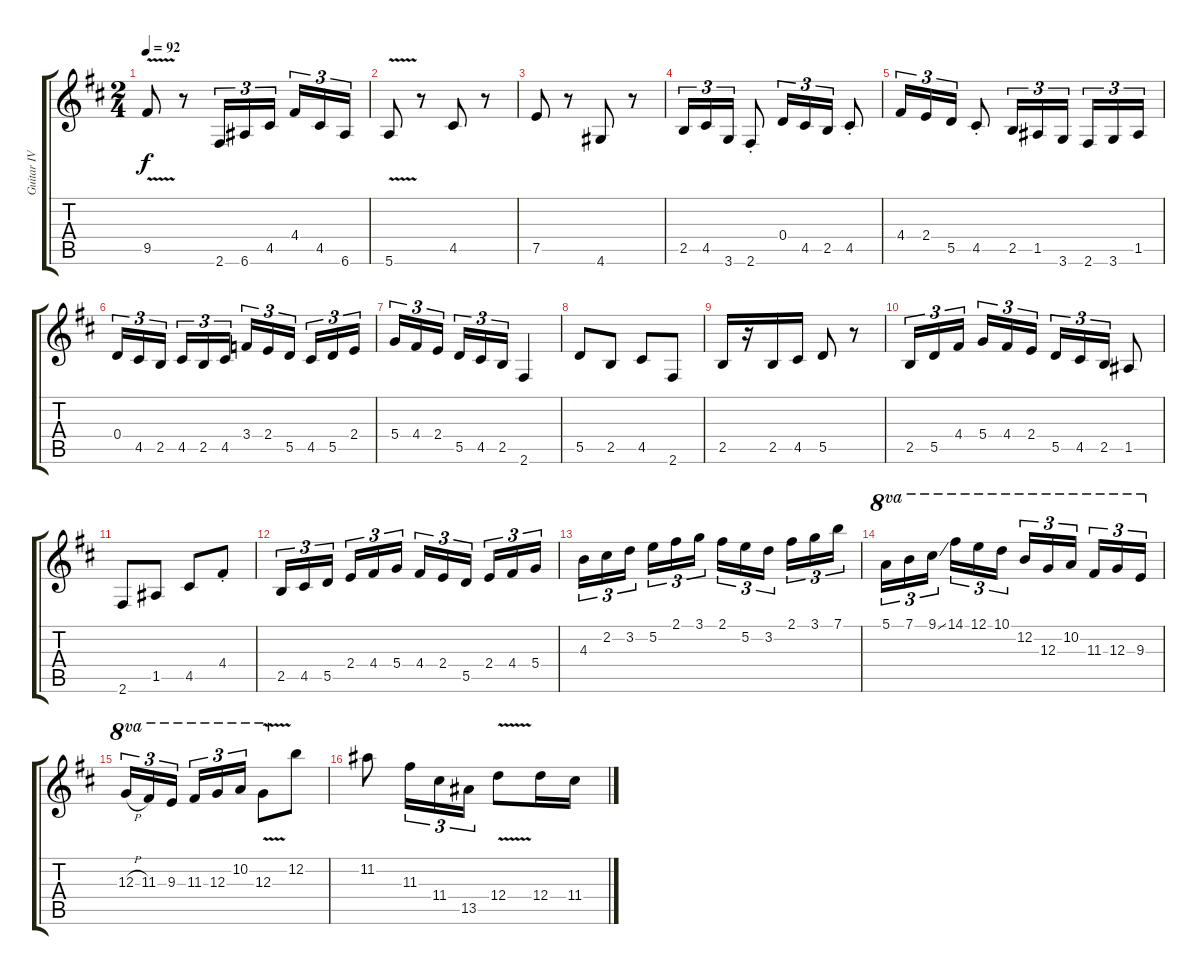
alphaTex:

\track ("Guitar IV" "Guitar IV") {instrument acousticguitarsteel}
\staff {score tabs}
\tuning (E4 B3 G3 D3 A2 E2) {hide}
\ts (2 4)
\tempo 92
\clef g2
\ks d
9.5{v}.8{dy f} r.8 2.6.16{tu (3 2)} 6.6.16{tu (3 2)} 4.5.16{tu (3 2) beam splitsecondary} 4.4.16{tu (3 2)} 4.5.16{tu (3 2)} 6.6.16{tu (3 2)} |
5.6{v}.8 r.8 4.5.8 r.8 |
7.5.8 r.8 4.6.8 r.8 |
2.5.16{tu (3 2)} 4.5.16{tu (3 2)} 3.6.16{tu (3 2)} 2.6{st}.8 0.4.16{tu (3 2)} 4.5.16{tu (3 2)} 2.5.16{tu (3 2)} 4.5{st}.8 |
4.4.16{tu (3 2)} 2.4.16{tu (3 2)} 5.5.16{tu (3 2)} 4.5{st}.8 2.5.16{tu (3 2)} 1.5.16{tu (3 2)} 3.6.16{tu (3 2) beam splitsecondary} 2.6.16{tu (3 2)} 3.6.16{tu (3 2)} 1.5.16{tu (3 2)} |
0.4.16{tu (3 2)} 4.5.16{tu (3 2)} 2.5.16{tu (3 2) beam splitsecondary} 4.5.16{tu (3 2)} 2.5.16{tu (3 2)} 4.5.16{tu (3 2)} 3.4.16{tu (3 2)} 2.4.16{tu (3 2)} 5.5.16{tu (3 2) beam splitsecondary} 4.5.16{tu (3 2)} 5.5.16{tu (3 2)} 2.4.16{tu (3 2)} |
5.4.16{tu (3 2)} 4.4.16{tu (3 2)} 2.4.16{tu (3 2) beam splitsecondary} 5.5.16{tu (3 2)} 4.5.16{tu (3 2)} 2.5.16{tu (3 2)} 2.6.4 |
5.5.8 2.5.8 4.5.8 2.6.8 |
2.5.16 r.16 2.5.16 4.5.16 5.5.8 r.8 |
2.5.16{tu (3 2)} 5.5.16{tu (3 2)} 4.4.16{tu (3 2) beam splitsecondary} 5.4.16{tu (3 2)} 4.4.16{tu (3 2)} 2.4.16{tu (3 2)} 5.5.16{tu (3 2)} 4.5.16{tu (3 2)} 2.5.16{tu (3 2)} 1.5.8 |
2.6.8 1.5.8 4.5.8 4.4{st}.8 |
2.5.16{tu (3 2)} 4.5.16{tu (3 2)} 5.5.16{tu (3 2) beam splitsecondary} 2.4.16{tu (3 2)} 4.4.16{tu (3 2)} 5.4.16{tu (3 2)} 4.4.16{tu (3 2)} 2.4.16{tu (3 2)} 5.5.16{tu (3 2) beam splitsecondary} 2.4.16{tu (3 2)} 4.4.16{tu (3 2)} 5.4.16{tu (3 2)} |
4.3.16{tu (3 2)} 2.2.16{tu (3 2)} 3.2.16{tu (3 2) beam splitsecondary} 5.2.16{tu (3 2)} 2.1.16{tu (3 2)} 3.1.16{tu (3 2)} 2.1.16{tu (3 2)} 5.2.16{tu (3 2)} 3.2.16{tu (3 2) beam splitsecondary} 2.1.16{tu (3 2)} 3.1.16{tu (3 2)} 7.1.16{tu (3 2)} |
5.1.16{tu (3 2) ot 8va} 7.1.16{tu (3 2) ot 8va} 9.1{ss}.16{tu (3 2) ot 8va beam splitsecondary} 14.1.16{tu (3 2) ot 8va} 12.1.16{tu (3 2) ot 8va} 10.1.16{tu (3 2) ot 8va} 12.2.16{tu (3 2) ot 8va} 12.3.16{tu (3 2) ot 8va} 10.2.16{tu (3 2) ot 8va beam splitsecondary} 11.3.16{tu (3 2) ot 8va} 12.3.16{tu (3 2) ot 8va} 9.3.16{tu (3 2) ot 8va} |
12.3{h}.16{tu (3 2) ot 8va} 11.3.16{tu (3 2) ot 8va} 9.3.16{tu (3 2) ot 8va beam splitsecondary} 11.3.16{tu (3 2) ot 8va} 12.3.16{tu (3 2) ot 8va} 10.2.16{tu (3 2) ot 8va} 12.3{v}.8{ot 8va} 12.2.8 |
11.2.8 11.3.16{tu (3 2)} 11.4.16{tu (3 2)} 13.5.16{tu (3 2)} 12.4{v}.8 12.4.16 11.4.16
